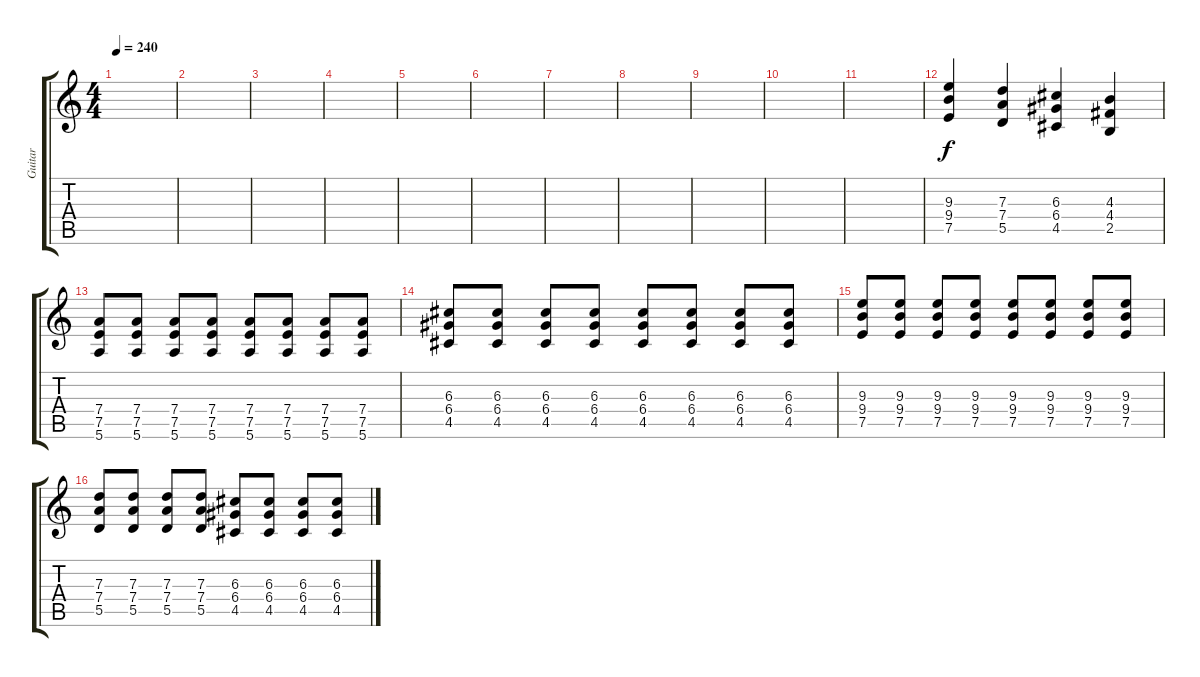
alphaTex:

\track ("Guitar" "Guitar") {instrument distortionguitar}
\staff {score tabs}
\tuning (E4 B3 G3 D3 A2 E2) {hide}
\ts (4 4)
\tempo 240
\clef g2
\ks c
|
|
|
|
|
|
|
|
|
|
|
(9.3 9.4 7.5).4 (7.3 7.4 5.5).4 (6.3 6.4 4.5).4 (4.3 4.4 2.5).4 |
(7.4 7.5 5.6).8 (7.4 7.5 5.6).8 (7.4 7.5 5.6).8 (7.4 7.5 5.6).8 (7.4 7.5 5.6).8 (7.4 7.5 5.6).8 (7.4 7.5 5.6).8 (7.4 7.5 5.6).8 |
(6.3 6.4 4.5).8 (6.3 6.4 4.5).8 (6.3 6.4 4.5).8 (6.3 6.4 4.5).8 (6.3 6.4 4.5).8 (6.3 6.4 4.5).8 (6.3 6.4 4.5).8 (6.3 6.4 4.5).8 |
(9.3 9.4 7.5).8 (9.3 9.4 7.5).8 (9.3 9.4 7.5).8 (9.3 9.4 7.5).8 (9.3 9.4 7.5).8 (9.3 9.4 7.5).8 (9.3 9.4 7.5).8 (9.3 9.4 7.5).8 |
(7.3 7.4 5.5).8 (7.3 7.4 5.5).8 (7.3 7.4 5.5).8 (7.3 7.4 5.5).8 (6.3 6.4 4.5).8 (6.3 6.4 4.5).8 (6.3 6.4 4.5).8 (6.3 6.4 4.5).8
